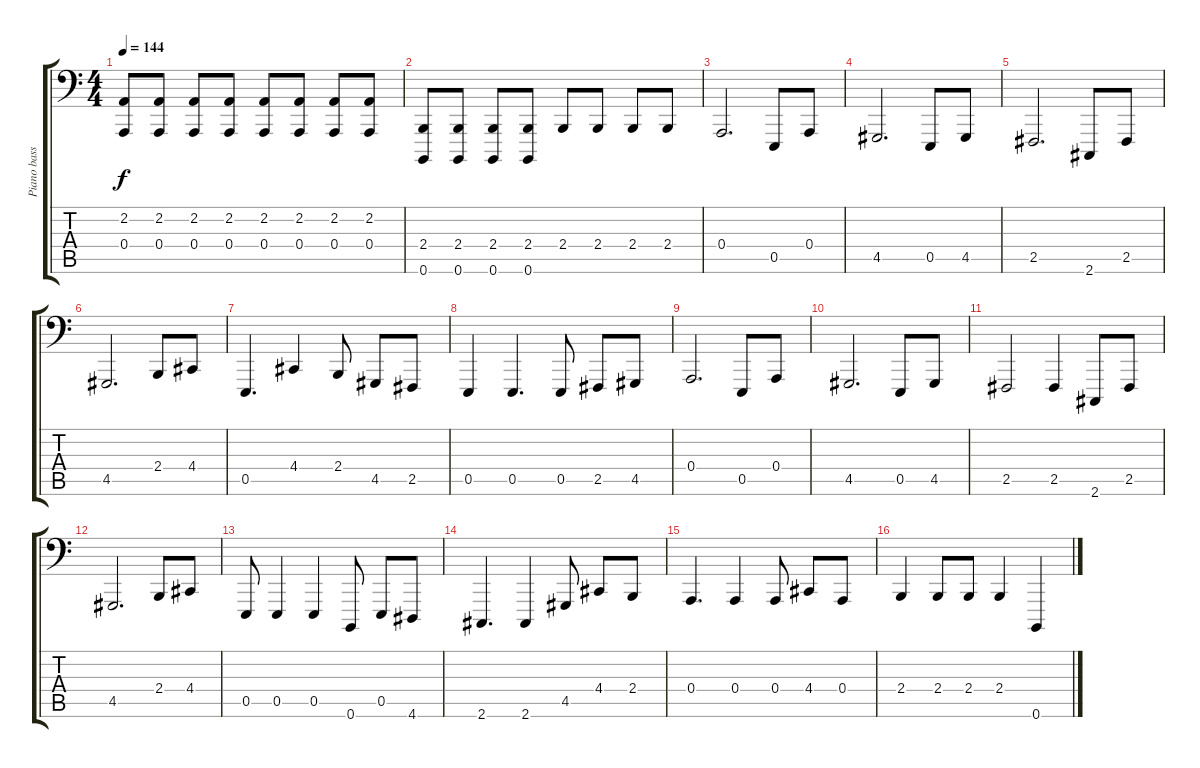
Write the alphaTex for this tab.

\track ("Piano bass" "Piano bass") {instrument acousticgrandpiano}
\staff {score tabs}
\tuning (C3 G2 D2 A1 E1 B0) {hide}
\ts (4 4)
\tempo 144
\clef f4
\ks c
(2.2 0.4).8{dy f} (2.2 0.4).8 (2.2 0.4).8 (2.2 0.4).8 (2.2 0.4).8 (2.2 0.4).8 (2.2 0.4).8 (2.2 0.4).8 |
(2.4 0.6).8 (2.4 0.6).8 (2.4 0.6).8 (2.4 0.6).8 2.4.8 2.4.8 2.4.8 2.4.8 |
0.4.2{d} 0.5.8 0.4.8 |
4.5.2{d} 0.5.8 4.5.8 |
2.5.2{d} 2.6.8 2.5.8 |
4.5.2{d} 2.4.8 4.4.8 |
0.5.4{d} 4.4.4 2.4.8 4.5.8 2.5.8 |
0.5.4 0.5.4{d} 0.5.8 2.5.8 4.5.8 |
0.4.2{d} 0.5.8 0.4.8 |
4.5.2{d} 0.5.8 4.5.8 |
2.5.2 2.5.4 2.6.8 2.5.8 |
4.5.2{d} 2.4.8 4.4.8 |
0.5.8 0.5.4 0.5.4 0.6.8 0.5.8 4.6.8 |
2.6.4{d} 2.6.4 4.5.8 4.4.8 2.4.8 |
0.4.4{d} 0.4.4 0.4.8 4.4.8 0.4.8 |
2.4.4 2.4.8 2.4.8 2.4.4 0.6.4
